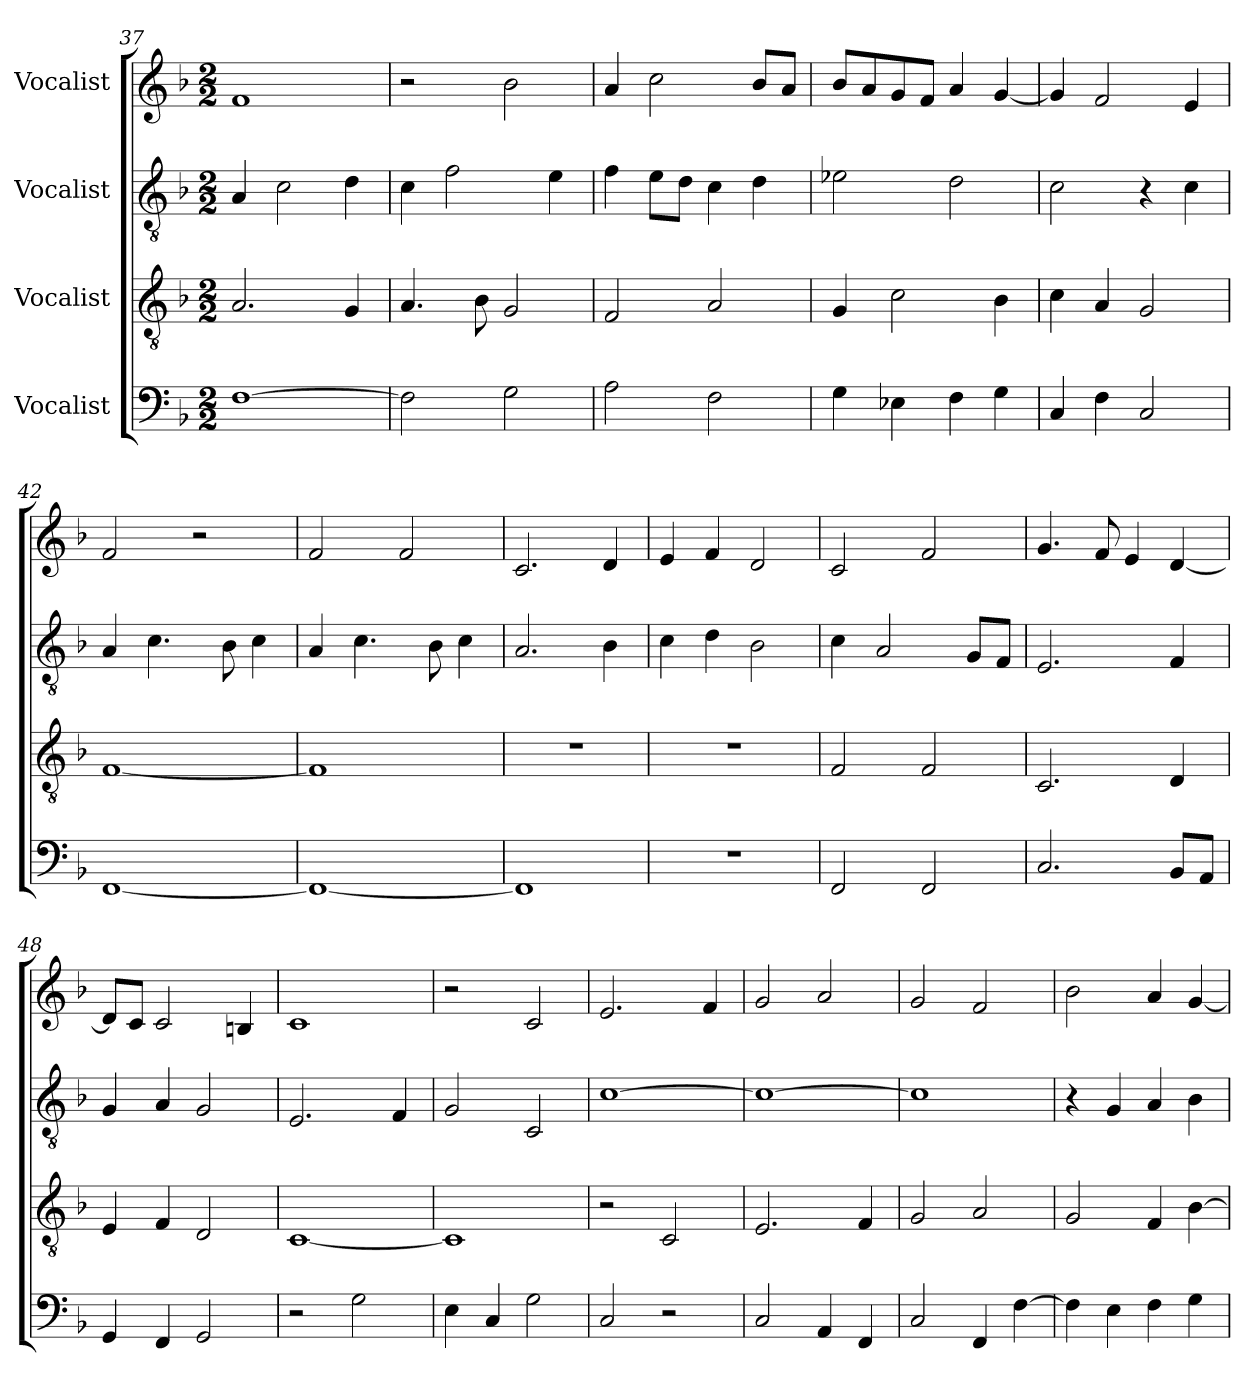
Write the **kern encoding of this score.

**kern	**kern	**kern	**kern
*part4	*part3	*part2	*part1
*staff4	*staff3	*staff2	*staff1
*I"Vocalist	*I"Vocalist	*I"Vocalist	*I"Vocalist
*clefF4	*clefGv2	*clefGv2	*clefG2
*k[b-]	*k[b-]	*k[b-]	*k[b-]
*M2/2	*M2/2	*M2/2	*M2/2
=37	=37	=37	=37
[1F	2.A/	4A/	1f
.	.	2c\	.
.	4G/	4d\	.
=38	=38	=38	=38
2F\]	4.A/	4c\	2r
.	.	2f\	.
.	8B-\	.	.
2G\	2G/	.	2b-\
.	.	4e\	.
=39	=39	=39	=39
2A\	2F/	4f\	4a/
.	.	8e\L	2cc\
.	.	8d\J	.
2F\	2A/	4c\	.
.	.	4d\	8b-/L
.	.	.	8a/J
=40	=40	=40	=40
4G\	4G/	2e-X\	8b-/L
.	.	.	8a/
4E-X\	2c\	.	8g/
.	.	.	8f/J
4F\	.	2d\	4a/
4G\	4B-\	.	[4g/
=41	=41	=41	=41
4C/	4c\	2c\	4g/]
4F\	4A/	.	2f/
2C/	2G/	4r	.
.	.	4c\	4e/
=42	=42	=42	=42
[1FF	[1F	4A/	2f/
.	.	4.c\	.
.	.	.	2r
.	.	8B-\	.
.	.	4c\	.
=43	=43	=43	=43
1FF_	1F]	4A/	2f/
.	.	4.c\	.
.	.	.	2f/
.	.	8B-\	.
.	.	4c\	.
=44	=44	=44	=44
1FF]	1r	2.A/	2.c/
.	.	4B-\	4d/
=45	=45	=45	=45
1r	1r	4c\	4e/
.	.	4d\	4f/
.	.	2B-\	2d/
=46	=46	=46	=46
2FF/	2F/	4c\	2c/
.	.	2A/	.
2FF/	2F/	.	2f/
.	.	8G/L	.
.	.	8F/J	.
=47	=47	=47	=47
2.C/	2.C/	2.E/	4.g/
.	.	.	8f/
.	.	.	4e/
8BB-/L	4D/	4F/	[4d/
8AA/J	.	.	.
=48	=48	=48	=48
4GG/	4E/	4G/	8d/L]
.	.	.	8c/J
4FF/	4F/	4A/	2c/
2GG/	2D/	2G/	.
.	.	.	4Bn/
=49	=49	=49	=49
2r	[1C	2.E/	1c
2G\	.	.	.
.	.	4F/	.
=50	=50	=50	=50
4E\	1C]	2G/	2r
4C/	.	.	.
2G\	.	2C/	2c/
=51	=51	=51	=51
2C/	2r	[1c	2.e/
2r	2C/	.	.
.	.	.	4f/
=52	=52	=52	=52
2C/	2.E/	1c_	2g/
4AA/	.	.	2a/
4FF/	4F/	.	.
=53	=53	=53	=53
2C/	2G/	1c]	2g/
4FF/	2A/	.	2f/
[4F\	.	.	.
=54	=54	=54	=54
4F\]	2G/	4r	2b-\
4E\	.	4G/	.
4F\	4F/	4A/	4a/
4G\	[4B-\	4B-\	[4g/
=	=	=	=
*-	*-	*-	*-
